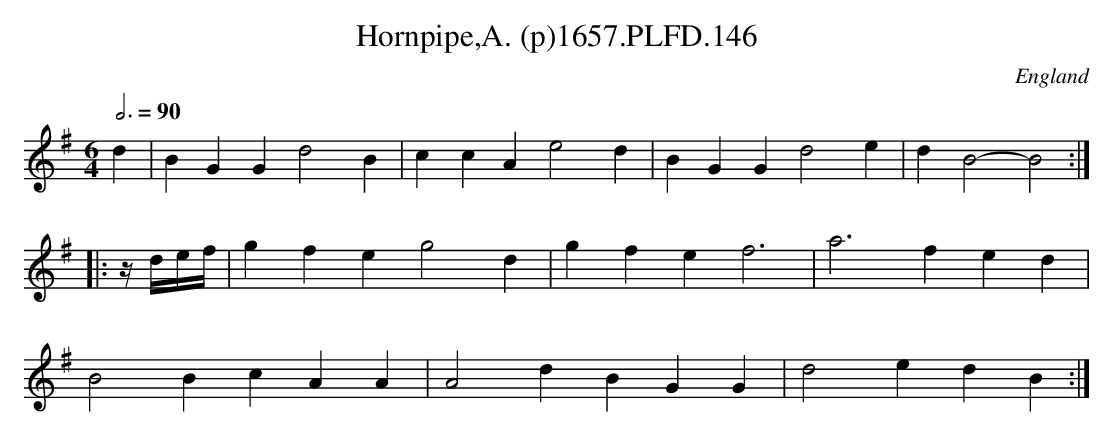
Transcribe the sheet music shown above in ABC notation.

X:1
T:Hornpipe,A. (p)1657.PLFD.146
M:6/4
L:1/4
Q:3/4=90
O:England
K:G
d|BGGd2B|ccAe2d|BGGd2e|dB2-B2:|
|:z/4d/4e/4f/4|gfeg2d|gfef3|a3fed|
B2BcAA|A2dBGG|d2edB:|
